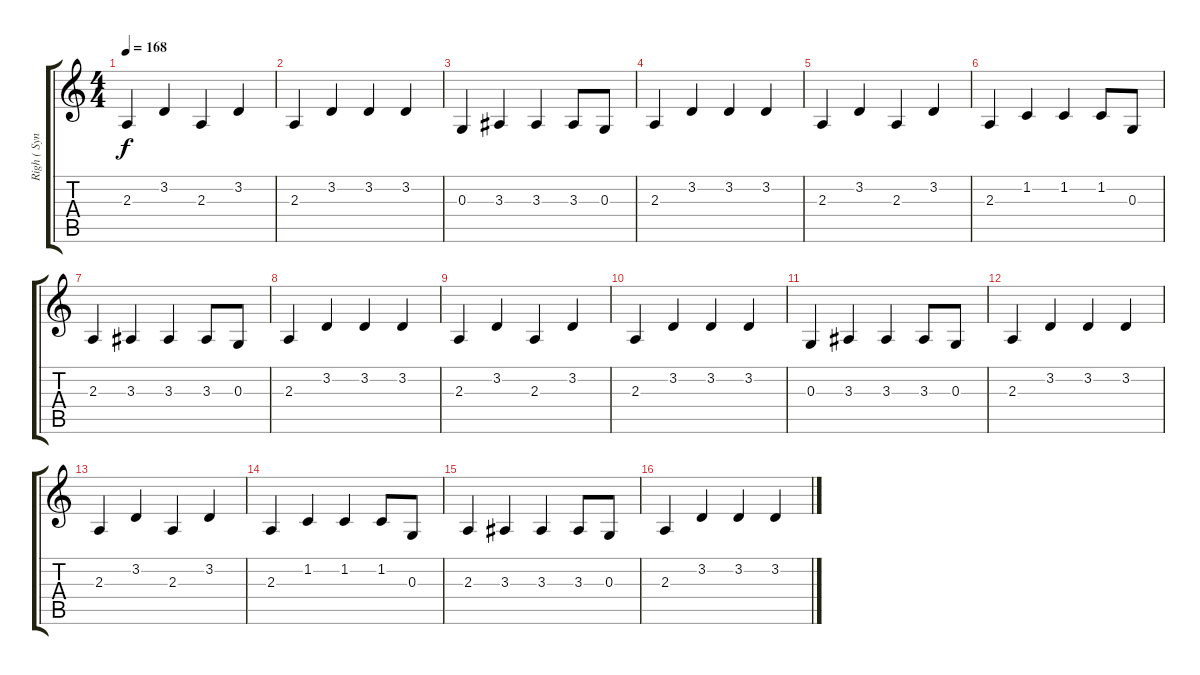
\track ("Righ ( Synthétiseur 2 )" "Righ ( Syn") {instrument fx4atmosphere}
\staff {score tabs}
\tuning (E4 B3 G3 D3 A2 E2) {hide}
\ts (4 4)
\tempo 168
\clef g2
\ks c
2.3.4{dy f} 3.2.4 2.3.4 3.2.4 |
2.3.4 3.2.4 3.2.4 3.2.4 |
0.3.4 3.3.4 3.3.4 3.3.8 0.3.8 |
2.3.4 3.2.4 3.2.4 3.2.4 |
2.3.4 3.2.4 2.3.4 3.2.4 |
2.3.4 1.2.4 1.2.4 1.2.8 0.3.8 |
2.3.4 3.3.4 3.3.4 3.3.8 0.3.8 |
2.3.4 3.2.4 3.2.4 3.2.4 |
2.3.4 3.2.4 2.3.4 3.2.4 |
2.3.4 3.2.4 3.2.4 3.2.4 |
0.3.4 3.3.4 3.3.4 3.3.8 0.3.8 |
2.3.4 3.2.4 3.2.4 3.2.4 |
2.3.4 3.2.4 2.3.4 3.2.4 |
2.3.4 1.2.4 1.2.4 1.2.8 0.3.8 |
2.3.4 3.3.4 3.3.4 3.3.8 0.3.8 |
2.3.4 3.2.4 3.2.4 3.2.4
